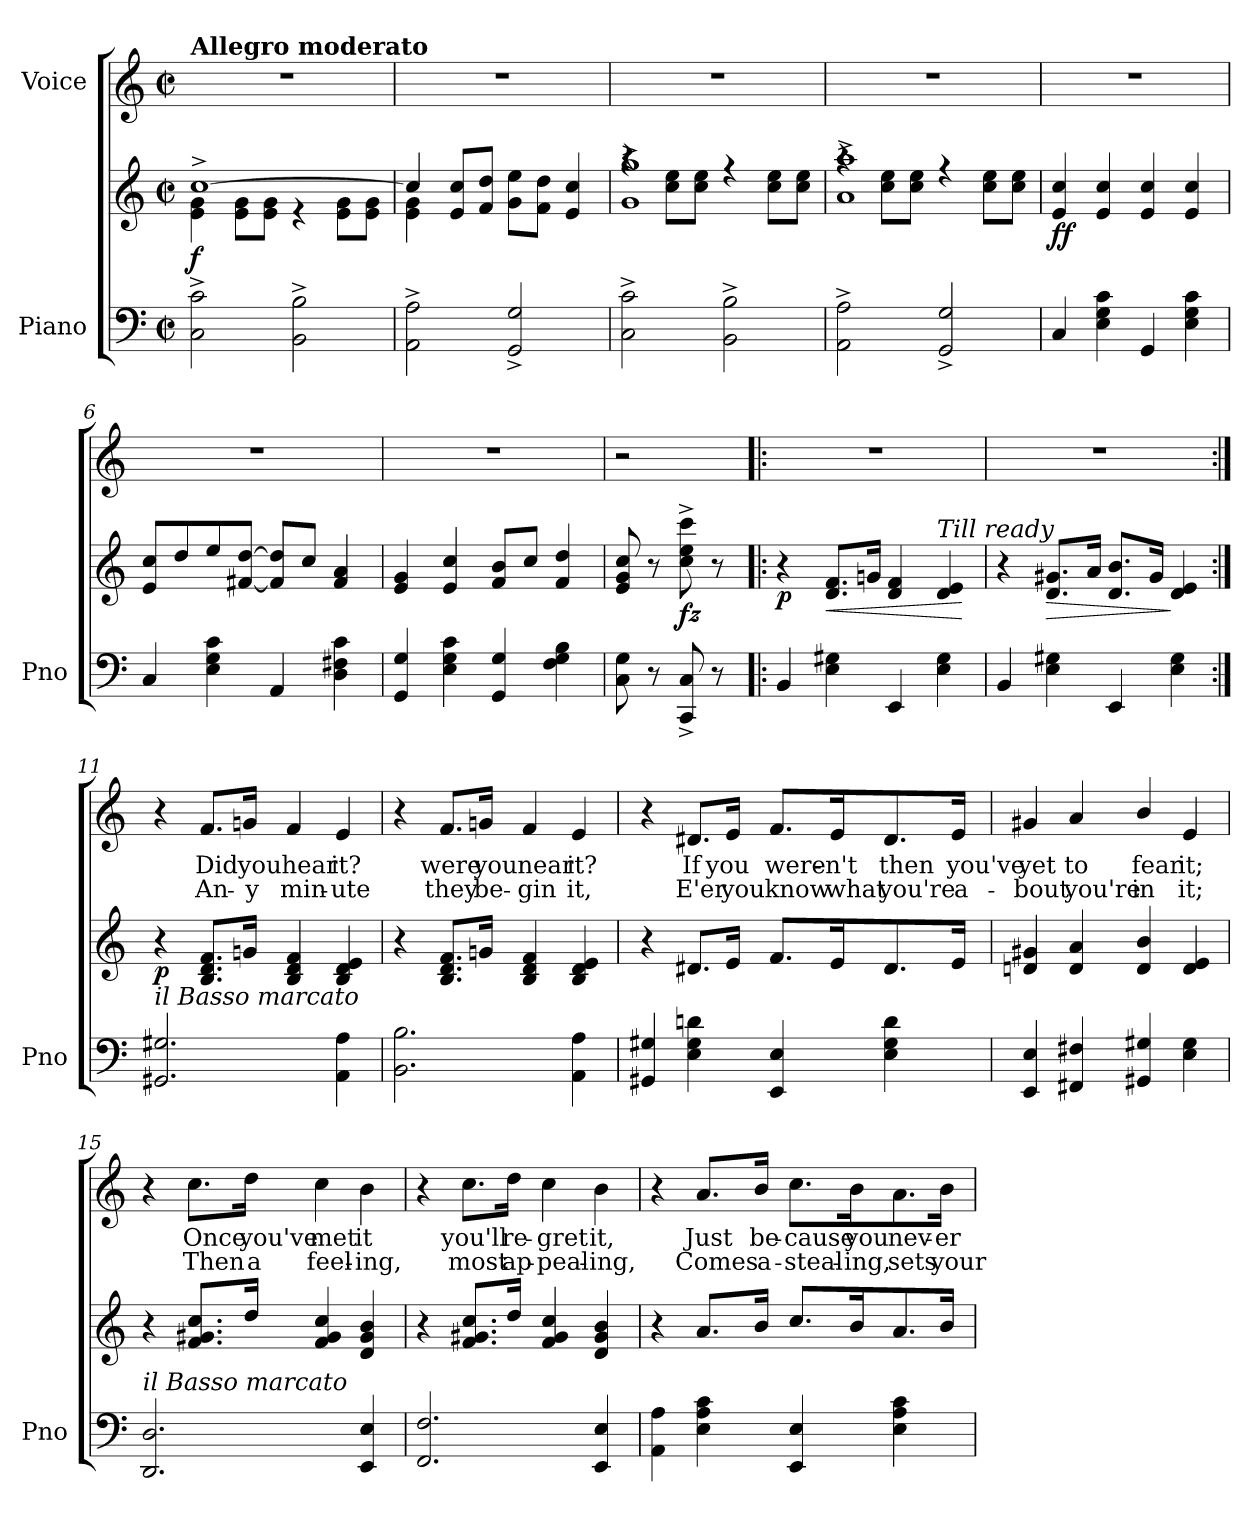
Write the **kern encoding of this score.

**kern	**kern	**dynam	**kern	**text	**text
*part2	*part2	*part2	*part1	*part1	*part1
*staff3	*staff2	*staff2/3	*staff1	*staff1	*staff1
*I"Piano	*	*	*I"Voice	*	*
*I'Pno	*	*	*	*	*
*clefF4	*clefG2	*	*clefG2	*	*
*k[]	*k[]	*	*k[]	*	*
*M2/2	*M2/2	*	*M2/2	*	*
*met(c|)	*met(c|)	*	*met(c|)	*	*
=1	=1	=1	=1	=1	=1
*	*^	*	*	*	*
!	!	!	!	!LO:TX:a:B:t=Allegro moderato	!	!
!	!	!	!LO:DY:b	!	!	!
2C\^ 2c\^	[1cc^	4e\ 4g\	f	1r	.	.
.	.	8e\ 8g\L	.	.	.	.
.	.	8e\ 8g\J	.	.	.	.
2BB\^ 2B\^	.	4r	.	.	.	.
.	.	8e\ 8g\L	.	.	.	.
.	.	8e\ 8g\J	.	.	.	.
=2	=2	=2	=2	=2	=2	=2
2AA\^ 2A\^	4cc/]	4e\ 4g\	.	1r	.	.
.	8e/ 8cc/L	2.ryy	.	.	.	.
.	8f/ 8dd/J	.	.	.	.	.
2GG/^ 2G/^	8g\ 8ee\L	.	.	.	.	.
.	8f\ 8dd\J	.	.	.	.	.
.	4e/ 4cc/	.	.	.	.	.
=3	=3	=3	=3	=3	=3	=3
2C\^ 2c\^	1g^ 1gg^	4raa	.	1r	.	.
.	.	8cc\ 8ee\L	.	.	.	.
.	.	8cc\ 8ee\J	.	.	.	.
2BB\^ 2B\^	.	4rff	.	.	.	.
.	.	8cc\ 8ee\L	.	.	.	.
.	.	8cc\ 8ee\J	.	.	.	.
=4	=4	=4	=4	=4	=4	=4
2AA\^ 2A\^	1a^ 1aa^	4raa	.	1r	.	.
.	.	8cc\ 8ee\L	.	.	.	.
.	.	8cc\ 8ee\J	.	.	.	.
2GG/^ 2G/^	.	4rff	.	.	.	.
.	.	8cc\ 8ee\L	.	.	.	.
.	.	8cc\ 8ee\J	.	.	.	.
!!LO:LB:g=z
=5	=5	=5	=5	=5	=5	=5
!	!	!	!LO:DY:b	!	!	!
*	*v	*v	*	*	*	*
4C/	4e/ 4cc/	ff	1r	.	.
4E\ 4G\ 4c\	4e/ 4cc/	.	.	.	.
4GG/	4e/ 4cc/	.	.	.	.
4E\ 4G\ 4c\	4e/ 4cc/	.	.	.	.
=6	=6	=6	=6	=6	=6
4C/	8e/ 8cc/L	.	1r	.	.
.	8dd/	.	.	.	.
4E\ 4G\ 4c\	8ee/	.	.	.	.
.	[8f#X/ [8dd/J	.	.	.	.
4AA/	8f#/] 8dd/]L	.	.	.	.
.	8cc/J	.	.	.	.
4D\ 4F#X\ 4c\	4f#/ 4a/	.	.	.	.
=7	=7	=7	=7	=7	=7
4GG/ 4G/	4e/ 4g/	.	1r	.	.
4E\ 4G\ 4c\	4e/ 4cc/	.	.	.	.
4GG/ 4G/	8f/ 8b/L	.	.	.	.
.	8cc/J	.	.	.	.
4F\ 4G\ 4B\	4f/ 4dd/	.	.	.	.
=8	=8	=8	=8	=8	=8
*	*	*	*MM90	*	*
8C\ 8G\	8e/ 8g/ 8cc/	.	2r	.	.
8r	8r	.	.	.	.
!	!	!LO:DY:b	!	!	!
8CC/^ 8C/^	8cc\^ 8ee\^ 8ccc\^	fz	.	.	.
8r	8r	.	.	.	.
!!LO:LB:g=z
=9!|:	=9!|:	=9!|:	=9!|:	=9!|:	=9!|:
*	*	*	*MM180	*	*
!	!	!LO:DY:b	!	!	!
4BB/	4r	p	1r	.	.
!	!	!LO:HP:b	!	!	!
4E\ 4G#X\	8.d/ 8.f/L	<	.	.	.
.	16gn/Jk	.	.	.	.
4EE/	4d/ 4f/	.	.	.	.
!	!LO:TX:a:i:t=Till ready	!	!	!	!
4E\ 4G#\	4d/ 4e/	.	.	.	.
.	.	[	.	.	.
=10	=10	=10	=10	=10	=10
4BB/	4r	.	1r	.	.
!	!	!LO:HP:b	!	!	!
4E\ 4G#X\	8.d/ 8.g#X/L	>	.	.	.
.	16a/Jk	.	.	.	.
4EE/	8.d/ 8.b/L	.	.	.	.
.	16g#/Jk	.	.	.	.
4E\ 4G#\	4d/ 4e/	]	.	.	.
=11:|!	=11:|!	=11:|!	=11:|!	=11:|!	=11:|!
!LO:TX:a:i:t=il Basso marcato	!	!	!	!	!
!	!	!LO:DY:b	!	!	!
2.GG#X/ 2.G#X/	4r	p	4r	.	.
!	!	!	!	!LO:LY:b	!LO:LY:b
.	8.B/ 8.d/ 8.f/L	.	8.f/L	Did	An-
!	!	!	!	!LO:LY:b	!LO:LY:b
.	16gn/Jk	.	16gn/Jk	you	-y
!	!	!	!	!LO:LY:b	!LO:LY:b
.	4B/ 4d/ 4f/	.	4f/	hear	min-
!	!	!	!	!LO:LY:b	!LO:LY:b
4AA\ 4A\	4B/ 4d/ 4e/	.	4e/	it?	-ute
=12	=12	=12	=12	=12	=12
2.BB\ 2.B\	4r	.	4r	.	.
!	!	!	!	!LO:LY:b	!LO:LY:b
.	8.B/ 8.d/ 8.f/L	.	8.f/L	were	they
!	!	!	!	!LO:LY:b	!LO:LY:b
.	16gn/Jk	.	16gn/Jk	you	be-
!	!	!	!	!LO:LY:b	!LO:LY:b
.	4B/ 4d/ 4f/	.	4f/	near	-gin
!	!	!	!	!LO:LY:b	!LO:LY:b
4AA\ 4A\	4B/ 4d/ 4e/	.	4e/	it?	it,
=13	=13	=13	=13	=13	=13
4GG#X/ 4G#X/	4r	.	4r	.	.
!	!	!	!	!LO:LY:b	!LO:LY:b
4E\ 4G#\ 4dn\	8.d#X/L	.	8.d#X/L	If	E'er
!	!	!	!	!LO:LY:b	!LO:LY:b
.	16e/Jk	.	16e/Jk	you	you
!	!	!	!	!LO:LY:b	!LO:LY:b
4EE/ 4E/	8.f/L	.	8.f/L	were-	know
!	!	!	!	!LO:LY:b	!LO:LY:b
.	16e/K	.	16e/K	-n't	what
!	!	!	!	!LO:LY:b	!LO:LY:b
4E\ 4G#\ 4d\	8.d#/	.	8.d#/	then	you're
!	!	!	!	!LO:LY:b	!LO:LY:b
.	16e/Jk	.	16e/Jk	you've	a-
!!LO:LB:g=z
=14	=14	=14	=14	=14	=14
!	!	!	!	!LO:LY:b	!LO:LY:b
4EE/ 4E/	4dn/ 4g#X/	.	4g#X/	yet	-bout
!	!	!	!	!LO:LY:b	!LO:LY:b
4FF#X/ 4F#X/	4d/ 4a/	.	4a/	to	you're
!	!	!	!	!LO:LY:b	!LO:LY:b
4GG#X/ 4G#X/	4d/ 4b/	.	4b/	fear	in
!	!	!	!	!LO:LY:b	!LO:LY:b
4E\ 4G#\	4d/ 4e/	.	4e/	it;	it;
=15	=15	=15	=15	=15	=15
!LO:TX:a:i:t=il Basso marcato	!	!	!	!	!
2.DD/ 2.D/	4r	.	4r	.	.
!	!	!	!	!LO:LY:b	!LO:LY:b
.	8.f/ 8.g#X/ 8.cc/L	.	8.cc\L	Once	Then
!	!	!	!	!LO:LY:b	!LO:LY:b
.	16dd/Jk	.	16dd\Jk	you've	a
!	!	!	!	!LO:LY:b	!LO:LY:b
.	4f/ 4g#/ 4cc/	.	4cc\	met	feel-
!	!	!	!	!LO:LY:b	!LO:LY:b
4EE/ 4E/	4d/ 4g#/ 4b/	.	4b\	it	-ing,
!!LO:PB:g=z
=16	=16	=16	=16	=16	=16
2.FF/ 2.F/	4r	.	4r	.	.
!	!	!	!	!LO:LY:b	!LO:LY:b
.	8.f/ 8.g#X/ 8.cc/L	.	8.cc\L	you'll	most
!	!	!	!	!LO:LY:b	!LO:LY:b
.	16dd/Jk	.	16dd\Jk	re-	ap-
!	!	!	!	!LO:LY:b	!LO:LY:b
.	4f/ 4g#/ 4cc/	.	4cc\	-gret	-peal-
!	!	!	!	!LO:LY:b	!LO:LY:b
4EE/ 4E/	4d/ 4g#/ 4b/	.	4b\	it,	-ing,
=17	=17	=17	=17	=17	=17
4AA\ 4A\	4r	.	4r	.	.
!	!	!	!	!LO:LY:b	!LO:LY:b
4E\ 4A\ 4c\	8.a/L	.	8.a/L	Just	Comes
!	!	!	!	!LO:LY:b	!LO:LY:b
.	16b/Jk	.	16b/Jk	be-	a-
!	!	!	!	!LO:LY:b	!LO:LY:b
4EE/ 4E/	8.cc/L	.	8.cc\L	-cause	-steal-
!	!	!	!	!LO:LY:b	!LO:LY:b
.	16b/K	.	16b\K	you	-ing,
!	!	!	!	!LO:LY:b	!LO:LY:b
4E\ 4A\ 4c\	8.a/	.	8.a\	nev-	sets
!	!	!	!	!LO:LY:b	!LO:LY:b
.	16b/Jk	.	16b\Jk	-er	your
=	=	=	=	=	=
*-	*-	*-	*-	*-	*-
